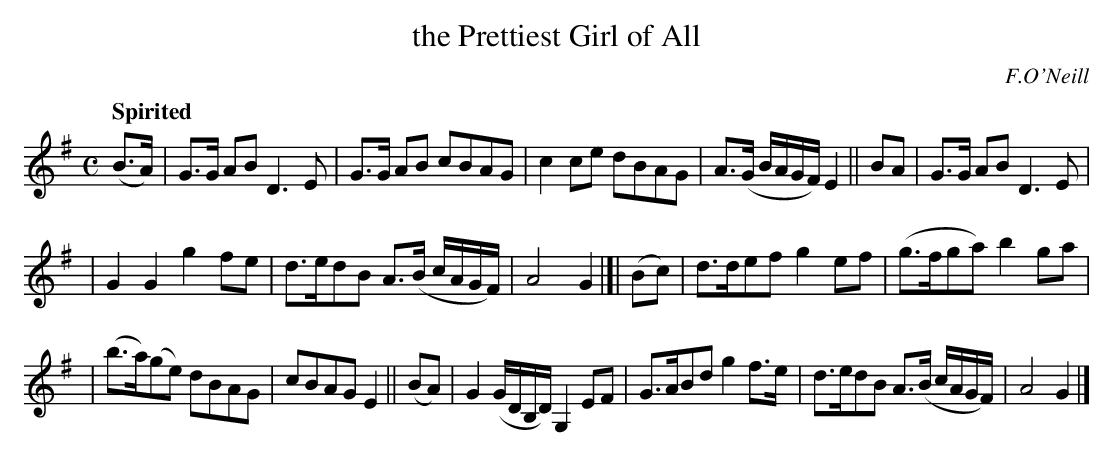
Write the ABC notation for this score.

X:1
T: the Prettiest Girl of All
Q: "Spirited"
O: F.O'Neill
M: C
L: 1/8
K: G
(B>A) | G>G AB D3E | G>G AB cBAG | c2ce dBAG | A>(G B/A/G/F/) E2 || BA | G>G AB D3E |
| G2G2 g2fe | d>edB A>(B c/A/G/F/) | A4 G2 |]| (Bc) | d>def g2ef | (g>fga) b2ga |
| (b>a)(ge) dBAG | cBAG E2 || (BA) | G2 (G/D/B,/D/) G,2EF | G>ABd g2f>e | d>edB A>(B c/A/G/F/) | A4 G2 |]
